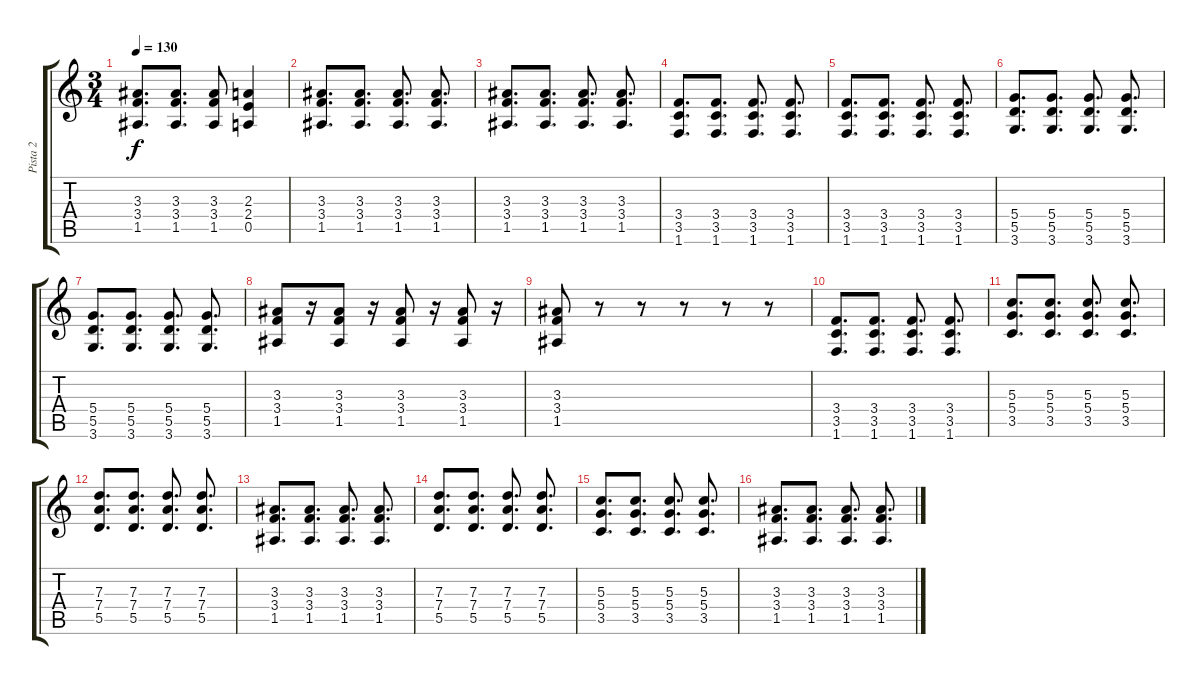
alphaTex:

\track ("Pista 2" "Pista 2") {instrument distortionguitar}
\staff {score tabs}
\tuning (E4 B3 G3 D3 A2 E2) {hide}
\ts (3 4)
\tempo 130
\clef g2
\ks c
(3.3 3.4 1.5).8{d dy f} (3.3 3.4 1.5).8{d} (3.3 3.4 1.5).8 (2.3 2.4 0.5).4 |
(3.3 3.4 1.5).8{d} (3.3 3.4 1.5).8{d} (3.3 3.4 1.5).8{d} (3.3 3.4 1.5).8{d} |
(3.3 3.4 1.5).8{d} (3.3 3.4 1.5).8{d} (3.3 3.4 1.5).8{d} (3.3 3.4 1.5).8{d} |
(3.4 3.5 1.6).8{d} (3.4 3.5 1.6).8{d} (3.4 3.5 1.6).8{d} (3.4 3.5 1.6).8{d} |
(3.4 3.5 1.6).8{d} (3.4 3.5 1.6).8{d} (3.4 3.5 1.6).8{d} (3.4 3.5 1.6).8{d} |
(5.4 5.5 3.6).8{d} (5.4 5.5 3.6).8{d} (5.4 5.5 3.6).8{d} (5.4 5.5 3.6).8{d} |
(5.4 5.5 3.6).8{d} (5.4 5.5 3.6).8{d} (5.4 5.5 3.6).8{d} (5.4 5.5 3.6).8{d} |
(3.3 3.4 1.5).8 r.16 (3.3 3.4 1.5).8 r.16 (3.3 3.4 1.5).8 r.16 (3.3 3.4 1.5).8 r.16 |
(3.3 3.4 1.5).8 r.8 r.8 r.8 r.8 r.8 |
(3.4 3.5 1.6).8{d volume 7 instrument overdrivenguitar} (3.4 3.5 1.6).8{d} (3.4 3.5 1.6).8{d} (3.4 3.5 1.6).8{d} |
(5.3 5.4 3.5).8{d} (5.3 5.4 3.5).8{d} (5.3 5.4 3.5).8{d} (5.3 5.4 3.5).8{d} |
(7.3 7.4 5.5).8{d} (7.3 7.4 5.5).8{d} (7.3 7.4 5.5).8{d} (7.3 7.4 5.5).8{d} |
(3.3 3.4 1.5).8{d} (3.3 3.4 1.5).8{d} (3.3 3.4 1.5).8{d} (3.3 3.4 1.5).8{d} |
(7.3 7.4 5.5).8{d} (7.3 7.4 5.5).8{d} (7.3 7.4 5.5).8{d} (7.3 7.4 5.5).8{d} |
(5.3 5.4 3.5).8{d} (5.3 5.4 3.5).8{d} (5.3 5.4 3.5).8{d} (5.3 5.4 3.5).8{d} |
(3.3 3.4 1.5).8{d} (3.3 3.4 1.5).8{d} (3.3 3.4 1.5).8{d} (3.3 3.4 1.5).8{d}
